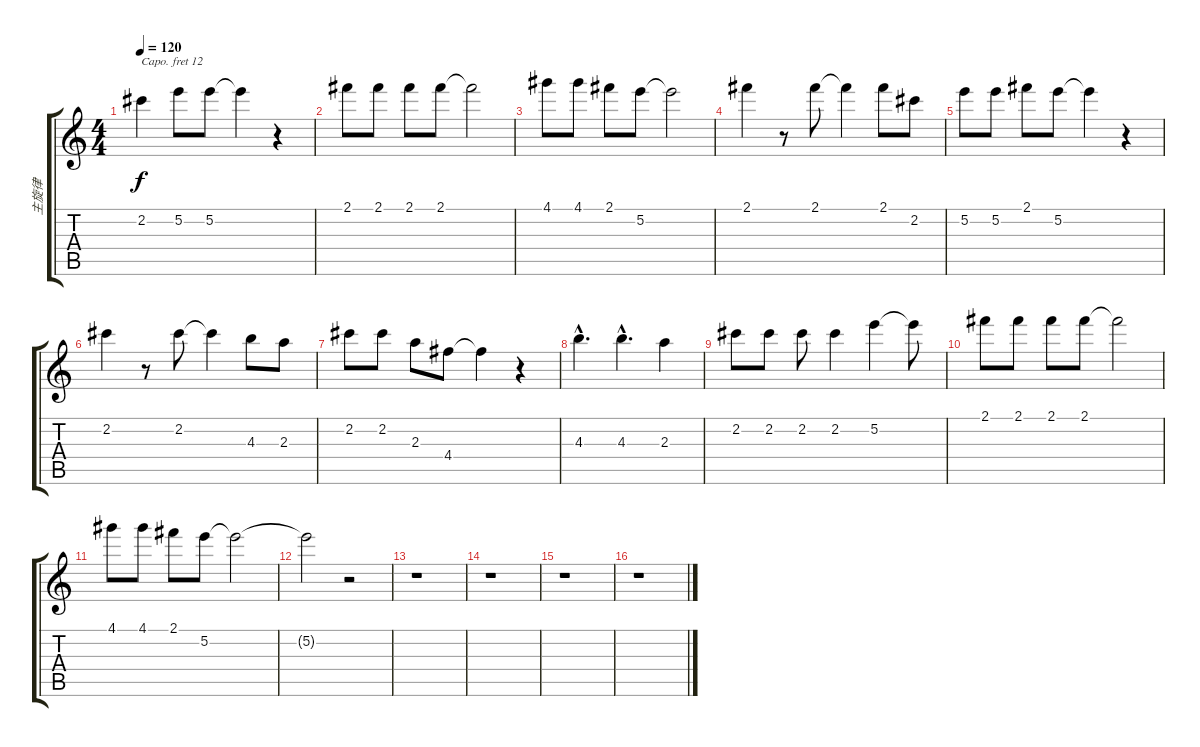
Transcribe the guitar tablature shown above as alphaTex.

\track ("主旋律" "主旋律") {instrument acousticguitarsteel}
\staff {score tabs}
\capo 12
\tuning (E4 B3 G3 D3 A2 E2) {hide}
\ts (4 4)
\tempo 120
\clef g2
\ks c
2.2.4{dy f} 5.2.8 5.2.8 5.2{t}.4 r.4 |
2.1.8 2.1.8 2.1.8 2.1.8 2.1{t}.2 |
4.1.8 4.1.8 2.1.8 5.2.8 5.2{t}.2 |
2.1.4 r.8 2.1.8 2.1{t}.4 2.1.8 2.2.8 |
5.2.8 5.2.8 2.1.8 5.2.8 5.2{t}.4 r.4 |
2.2.4 r.8 2.2.8 2.2{t}.4 4.3.8 2.3.8 |
2.2.8 2.2.8 2.3.8 4.4.8 4.4{t}.4 r.4 |
4.3{hac}.4{d} 4.3{hac}.4{d} 2.3.4 |
2.2.8 2.2.8 2.2.8 2.2.4 5.2.4 5.2{t}.8 |
2.1.8 2.1.8 2.1.8 2.1.8 2.1{t}.2 |
4.1.8 4.1.8 2.1.8 5.2.8 5.2{t}.2 |
5.2{t}.2 r.2 |
r.1 |
r.1 |
r.1 |
r.1
